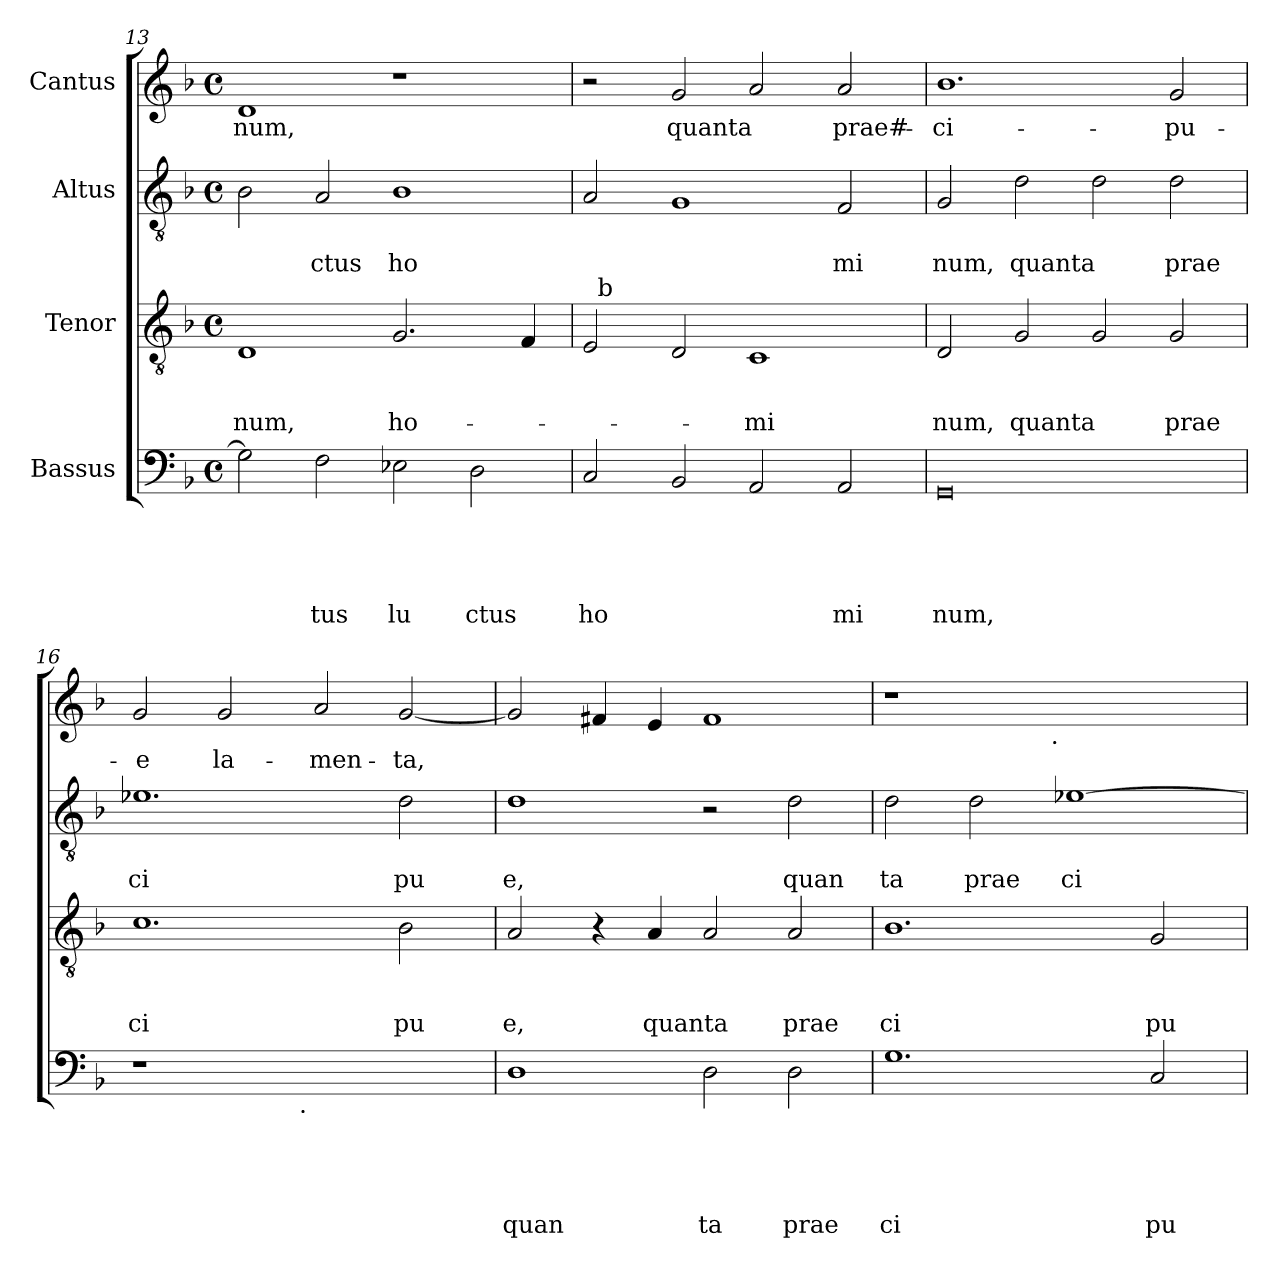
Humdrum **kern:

**kern	**text	**text	**text	**text	**text	**kern	**text	**text	**text	**kern	**text	**text	**kern	**text
*part4	*part4	*part4	*part4	*part4	*part4	*part3	*part3	*part3	*part3	*part2	*part2	*part2	*part1	*part1
*staff4	*staff4	*staff4	*staff4	*staff4	*staff4	*staff3	*staff3	*staff3	*staff3	*staff2	*staff2	*staff2	*staff1	*staff1
*I"Bassus	*	*	*	*	*	*I"Tenor	*	*	*	*I"Altus	*	*	*I"Cantus	*
*clefF4	*	*	*	*	*	*clefGv2	*	*	*	*clefGv2	*	*	*clefG2	*
*k[b-]	*	*	*	*	*	*k[b-]	*	*	*	*k[b-]	*	*	*k[b-]	*
*F:	*	*	*	*	*	*F:	*	*	*	*F:	*	*	*F:	*
*M4/4	*	*	*	*	*	*M4/4	*	*	*	*M4/4	*	*	*M4/4	*
*met(c)	*	*	*	*	*	*met(c)	*	*	*	*met(c)	*	*	*met(c)	*
=13	=13	=13	=13	=13	=13	=13	=13	=13	=13	=13	=13	=13	=13	=13
!	!	!	!	!	!	!	!	!	!LO:LY:b	!	!	!	!	!LO:LY:b
2G\]	.	.	.	.	.	1D	.	.	-num,	2B-\	.	.	1d	num,
!	!	!	!	!	!LO:LY:b	!	!	!	!	!	!	!LO:LY:b	!	!
2F\	.	.	.	.	-tus	.	.	.	.	2A/	.	ctus	.	.
!	!	!	!	!	!LO:LY:b	!	!	!	!LO:LY:b	!	!	!LO:LY:b	!	!
2E-X\	.	.	.	.	lu	2.G/	.	.	ho-	1B-	.	ho	1r	.
!	!	!	!	!	!LO:LY:b	!	!	!	!	!	!	!	!	!
2D\	.	.	.	.	ctus	.	.	.	.	.	.	.	.	.
.	.	.	.	.	.	4F/	.	.	.	.	.	.	.	.
!!LO:LB:g=z
=14	=14	=14	=14	=14	=14	=14	=14	=14	=14	=14	=14	=14	=14	=14
!	!	!	!	!	!LO:LY:b	!	!	!	!	!	!	!	!	!
*	*	*	*	*	*	*^	*	*	*	*	*	*	*	*
2C/	.	.	.	.	ho	2E/	32ryy	.	.	.	2A/	.	.	2r	.
!	!	!	!	!	!	!	!LO:TX:a:t=b	!	!	!	!	!	!	!	!
.	.	.	.	.	.	.	1ryy	.	.	.	.	.	.	.	.
!	!	!	!	!	!	!	!	!	!	!	!	!	!	!	!LO:LY:b
2BB-/	.	.	.	.	.	2D/	.	.	.	.	1G	.	.	2g/	quanta
!	!	!	!	!	!	!	!	!	!	!LO:LY:b	!	!	!	!	!
2AA/	.	.	.	.	.	1C	.	.	.	-mi	.	.	.	2a/	.
.	.	.	.	.	.	.	2ryy	.	.	.	.	.	.	.	.
!	!	!	!	!	!LO:LY:b	!	!	!	!	!	!	!	!LO:LY:b	!	!LO:LY:b:rj
2AA/	.	.	.	.	mi	.	.	.	.	.	2F/	.	mi	2a/	prae#-
.	.	.	.	.	.	.	4...ryy	.	.	.	.	.	.	.	.
=15	=15	=15	=15	=15	=15	=15	=15	=15	=15	=15	=15	=15	=15	=15	=15
!	!	!	!	!	!LO:LY:b	!	!	!	!	!LO:LY:b	!	!	!LO:LY:b	!	!LO:LY:b
*	*	*	*	*	*	*v	*v	*	*	*	*	*	*	*	*
0GG	.	.	.	.	num,	2D/	.	.	num,	2G/	.	num,	1.b-	-ci-
!	!	!	!	!	!	!	!	!	!LO:LY:b	!	!	!LO:LY:b	!	!
.	.	.	.	.	.	2G/	.	.	quanta	2d\	.	quanta	.	.
.	.	.	.	.	.	2G/	.	.	.	2d\	.	.	.	.
!	!	!	!	!	!	!	!	!	!LO:LY:b	!	!	!LO:LY:b	!	!LO:LY:b
.	.	.	.	.	.	2G/	.	.	prae	2d\	.	prae	2g/	-pu-
=16	=16	=16	=16	=16	=16	=16	=16	=16	=16	=16	=16	=16	=16	=16
!	!	!	!	!	!	!	!	!	!LO:LY:b	!	!	!LO:LY:b	!	!LO:LY:b
*^	*	*	*	*	*	*	*	*	*	*	*	*	*	*
1r	2ryy	.	.	.	.	.	1.c	.	.	ci	1.e-X	.	ci	2g/	-e
!	!	!	!	!	!	!	!	!	!	!	!	!	!	!	!LO:LY:b
.	4...ryy	.	.	.	.	.	.	.	.	.	.	.	.	2g/	la-
!	!LO:TX:b:t=.	!	!	!	!	!	!	!	!	!	!	!	!	!	!
.	1ryy	.	.	.	.	.	.	.	.	.	.	.	.	.	.
!	!	!	!	!	!	!	!	!	!	!	!	!	!	!	!LO:LY:b
1ryy	.	.	.	.	.	.	.	.	.	.	.	.	.	2a/	-men-
!	!	!	!	!	!	!	!	!	!	!LO:LY:b	!	!	!LO:LY:b	!	!LO:LY:b
.	.	.	.	.	.	.	2B-\	.	.	pu	2d\	.	pu	[<2g/	-ta,
.	32ryy	.	.	.	.	.	.	.	.	.	.	.	.	.	.
=17	=17	=17	=17	=17	=17	=17	=17	=17	=17	=17	=17	=17	=17	=17	=17
!	!	!	!	!	!	!LO:LY:b	!	!	!	!LO:LY:b	!	!	!LO:LY:b	!	!
*v	*v	*	*	*	*	*	*	*	*	*	*	*	*	*	*
1D	.	.	.	.	quan	2A/	.	.	e,	1d	.	e,	2g/]	.
.	.	.	.	.	.	4r	.	.	.	.	.	.	4f#X/	.
!	!	!	!	!	!	!	!	!	!LO:LY:b	!	!	!	!	!
.	.	.	.	.	.	4A/	.	.	quanta	.	.	.	4e/	.
!	!	!	!	!	!LO:LY:b	!	!	!	!	!	!	!	!	!
2D\	.	.	.	.	ta	2A/	.	.	.	2r	.	.	1f#	.
!	!	!	!	!	!LO:LY:b	!	!	!	!LO:LY:b	!	!	!LO:LY:b	!	!
2D\	.	.	.	.	prae	2A/	.	.	prae	2d\	.	quan	.	.
=18	=18	=18	=18	=18	=18	=18	=18	=18	=18	=18	=18	=18	=18	=18
!	!	!	!	!	!LO:LY:b	!	!	!	!LO:LY:b	!	!	!LO:LY:b	!	!
*	*	*	*	*	*	*	*	*	*	*	*	*	*^	*
1.G	.	.	.	.	ci	1.B-	.	.	ci	2d\	.	ta	1r	2ryy	.
!	!	!	!	!	!	!	!	!	!	!	!	!LO:LY:b	!	!	!
.	.	.	.	.	.	.	.	.	.	2d\	.	prae	.	4...ryy	.
!	!	!	!	!	!	!	!	!	!	!	!	!	!	!LO:TX:b:t=.	!
.	.	.	.	.	.	.	.	.	.	.	.	.	.	1ryy	.
!	!	!	!	!	!	!	!	!	!	!	!	!LO:LY:b	!	!	!
.	.	.	.	.	.	.	.	.	.	[>1e-X	.	ci	1ryy	.	.
!	!	!	!	!	!LO:LY:b	!	!	!	!LO:LY:b	!	!	!	!	!	!
2C/	.	.	.	.	pu	2G/	.	.	pu	.	.	.	.	.	.
.	.	.	.	.	.	.	.	.	.	.	.	.	.	32ryy	.
*	*	*	*	*	*	*	*	*	*	*	*	*	*v	*v	*
=	=	=	=	=	=	=	=	=	=	=	=	=	=	=
*-	*-	*-	*-	*-	*-	*-	*-	*-	*-	*-	*-	*-	*-	*-
